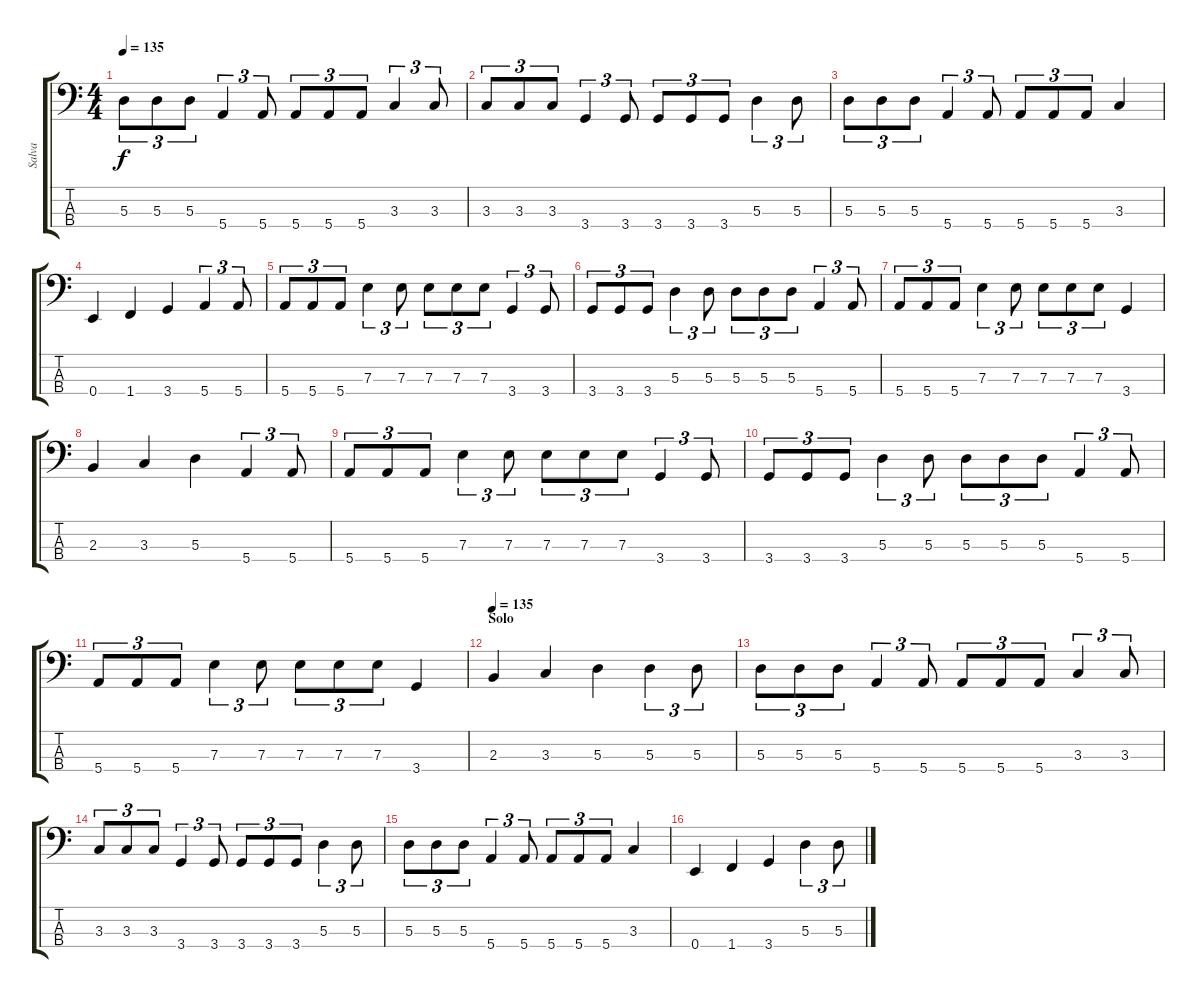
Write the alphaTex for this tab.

\track ("Salva" "Salva") {instrument electricbassfinger}
\staff {score tabs}
\tuning (G2 D2 A1 E1) {hide}
\ts (4 4)
\tempo 135
\clef f4
\ks c
5.3.8{tu (3 2) dy f} 5.3.8{tu (3 2)} 5.3.8{tu (3 2)} 5.4.4{tu (3 2)} 5.4.8{tu (3 2)} 5.4.8{tu (3 2)} 5.4.8{tu (3 2)} 5.4.8{tu (3 2)} 3.3.4{tu (3 2)} 3.3.8{tu (3 2)} |
3.3.8{tu (3 2)} 3.3.8{tu (3 2)} 3.3.8{tu (3 2)} 3.4.4{tu (3 2)} 3.4.8{tu (3 2)} 3.4.8{tu (3 2)} 3.4.8{tu (3 2)} 3.4.8{tu (3 2)} 5.3.4{tu (3 2)} 5.3.8{tu (3 2)} |
5.3.8{tu (3 2)} 5.3.8{tu (3 2)} 5.3.8{tu (3 2)} 5.4.4{tu (3 2)} 5.4.8{tu (3 2)} 5.4.8{tu (3 2)} 5.4.8{tu (3 2)} 5.4.8{tu (3 2)} 3.3.4 |
0.4.4 1.4.4 3.4.4 5.4.4{tu (3 2)} 5.4.8{tu (3 2)} |
5.4.8{tu (3 2)} 5.4.8{tu (3 2)} 5.4.8{tu (3 2)} 7.3.4{tu (3 2)} 7.3.8{tu (3 2)} 7.3.8{tu (3 2)} 7.3.8{tu (3 2)} 7.3.8{tu (3 2)} 3.4.4{tu (3 2)} 3.4.8{tu (3 2)} |
3.4.8{tu (3 2)} 3.4.8{tu (3 2)} 3.4.8{tu (3 2)} 5.3.4{tu (3 2)} 5.3.8{tu (3 2)} 5.3.8{tu (3 2)} 5.3.8{tu (3 2)} 5.3.8{tu (3 2)} 5.4.4{tu (3 2)} 5.4.8{tu (3 2)} |
5.4.8{tu (3 2)} 5.4.8{tu (3 2)} 5.4.8{tu (3 2)} 7.3.4{tu (3 2)} 7.3.8{tu (3 2)} 7.3.8{tu (3 2)} 7.3.8{tu (3 2)} 7.3.8{tu (3 2)} 3.4.4 |
2.3.4 3.3.4 5.3.4 5.4.4{tu (3 2)} 5.4.8{tu (3 2)} |
5.4.8{tu (3 2)} 5.4.8{tu (3 2)} 5.4.8{tu (3 2)} 7.3.4{tu (3 2)} 7.3.8{tu (3 2)} 7.3.8{tu (3 2)} 7.3.8{tu (3 2)} 7.3.8{tu (3 2)} 3.4.4{tu (3 2)} 3.4.8{tu (3 2)} |
3.4.8{tu (3 2)} 3.4.8{tu (3 2)} 3.4.8{tu (3 2)} 5.3.4{tu (3 2)} 5.3.8{tu (3 2)} 5.3.8{tu (3 2)} 5.3.8{tu (3 2)} 5.3.8{tu (3 2)} 5.4.4{tu (3 2)} 5.4.8{tu (3 2)} |
5.4.8{tu (3 2)} 5.4.8{tu (3 2)} 5.4.8{tu (3 2)} 7.3.4{tu (3 2)} 7.3.8{tu (3 2)} 7.3.8{tu (3 2)} 7.3.8{tu (3 2)} 7.3.8{tu (3 2)} 3.4.4 |
\section ("" "Solo")
\tempo 135
2.3.4 3.3.4 5.3.4 5.3.4{tu (3 2)} 5.3.8{tu (3 2)} |
5.3.8{tu (3 2)} 5.3.8{tu (3 2)} 5.3.8{tu (3 2)} 5.4.4{tu (3 2)} 5.4.8{tu (3 2)} 5.4.8{tu (3 2)} 5.4.8{tu (3 2)} 5.4.8{tu (3 2)} 3.3.4{tu (3 2)} 3.3.8{tu (3 2)} |
3.3.8{tu (3 2)} 3.3.8{tu (3 2)} 3.3.8{tu (3 2)} 3.4.4{tu (3 2)} 3.4.8{tu (3 2)} 3.4.8{tu (3 2)} 3.4.8{tu (3 2)} 3.4.8{tu (3 2)} 5.3.4{tu (3 2)} 5.3.8{tu (3 2)} |
5.3.8{tu (3 2)} 5.3.8{tu (3 2)} 5.3.8{tu (3 2)} 5.4.4{tu (3 2)} 5.4.8{tu (3 2)} 5.4.8{tu (3 2)} 5.4.8{tu (3 2)} 5.4.8{tu (3 2)} 3.3.4 |
0.4.4 1.4.4 3.4.4 5.3.4{tu (3 2)} 5.3.8{tu (3 2)}
